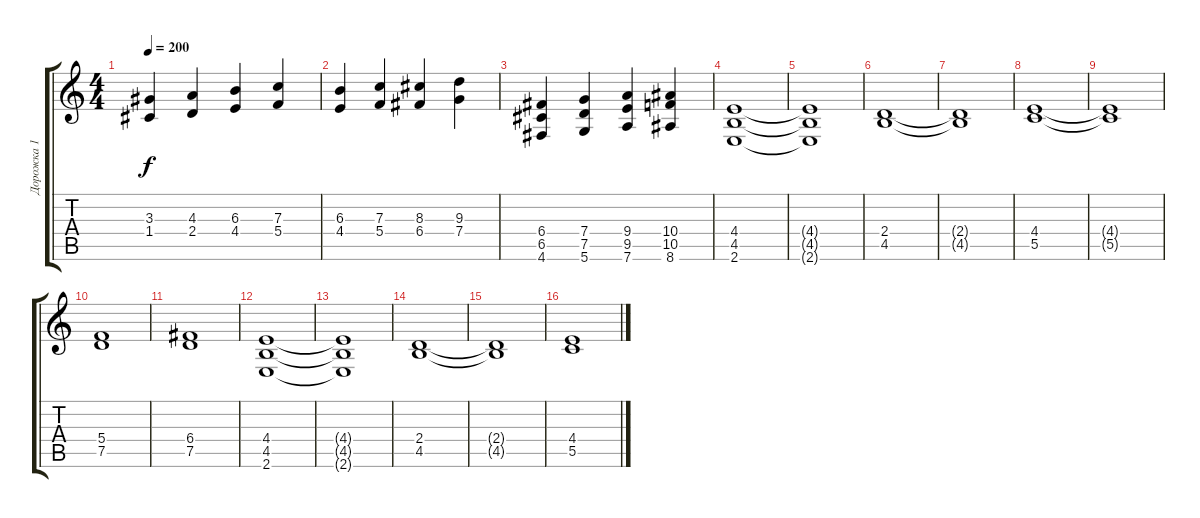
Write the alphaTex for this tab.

\track ("Дорожка 1" "Дорожка 1") {instrument distortionguitar}
\staff {score tabs}
\tuning (D4 A3 F3 C3 G2 D2) {hide}
\ts (4 4)
\tempo 200
\clef g2
\ks c
(3.3 1.4).4{dy f} (4.3 2.4).4 (6.3 4.4).4 (7.3 5.4).4 |
(6.3 4.4).4 (7.3 5.4).4 (8.3 6.4).4 (9.3 7.4).4 |
(6.4 6.5 4.6).4 (7.4 7.5 5.6).4 (9.4 9.5 7.6).4 (10.4 10.5 8.6).4 |
(4.4 4.5 2.6).1 |
(4.4{t} 4.5{t} 2.6{t}).1 |
(2.4 4.5).1 |
(2.4{t} 4.5{t}).1 |
(4.4 5.5).1 |
(4.4{t} 5.5{t}).1 |
(5.4 7.5).1 |
(6.4 7.5).1 |
(4.4 4.5 2.6).1 |
(4.4{t} 4.5{t} 2.6{t}).1 |
(2.4 4.5).1 |
(2.4{t} 4.5{t}).1 |
(4.4 5.5).1
